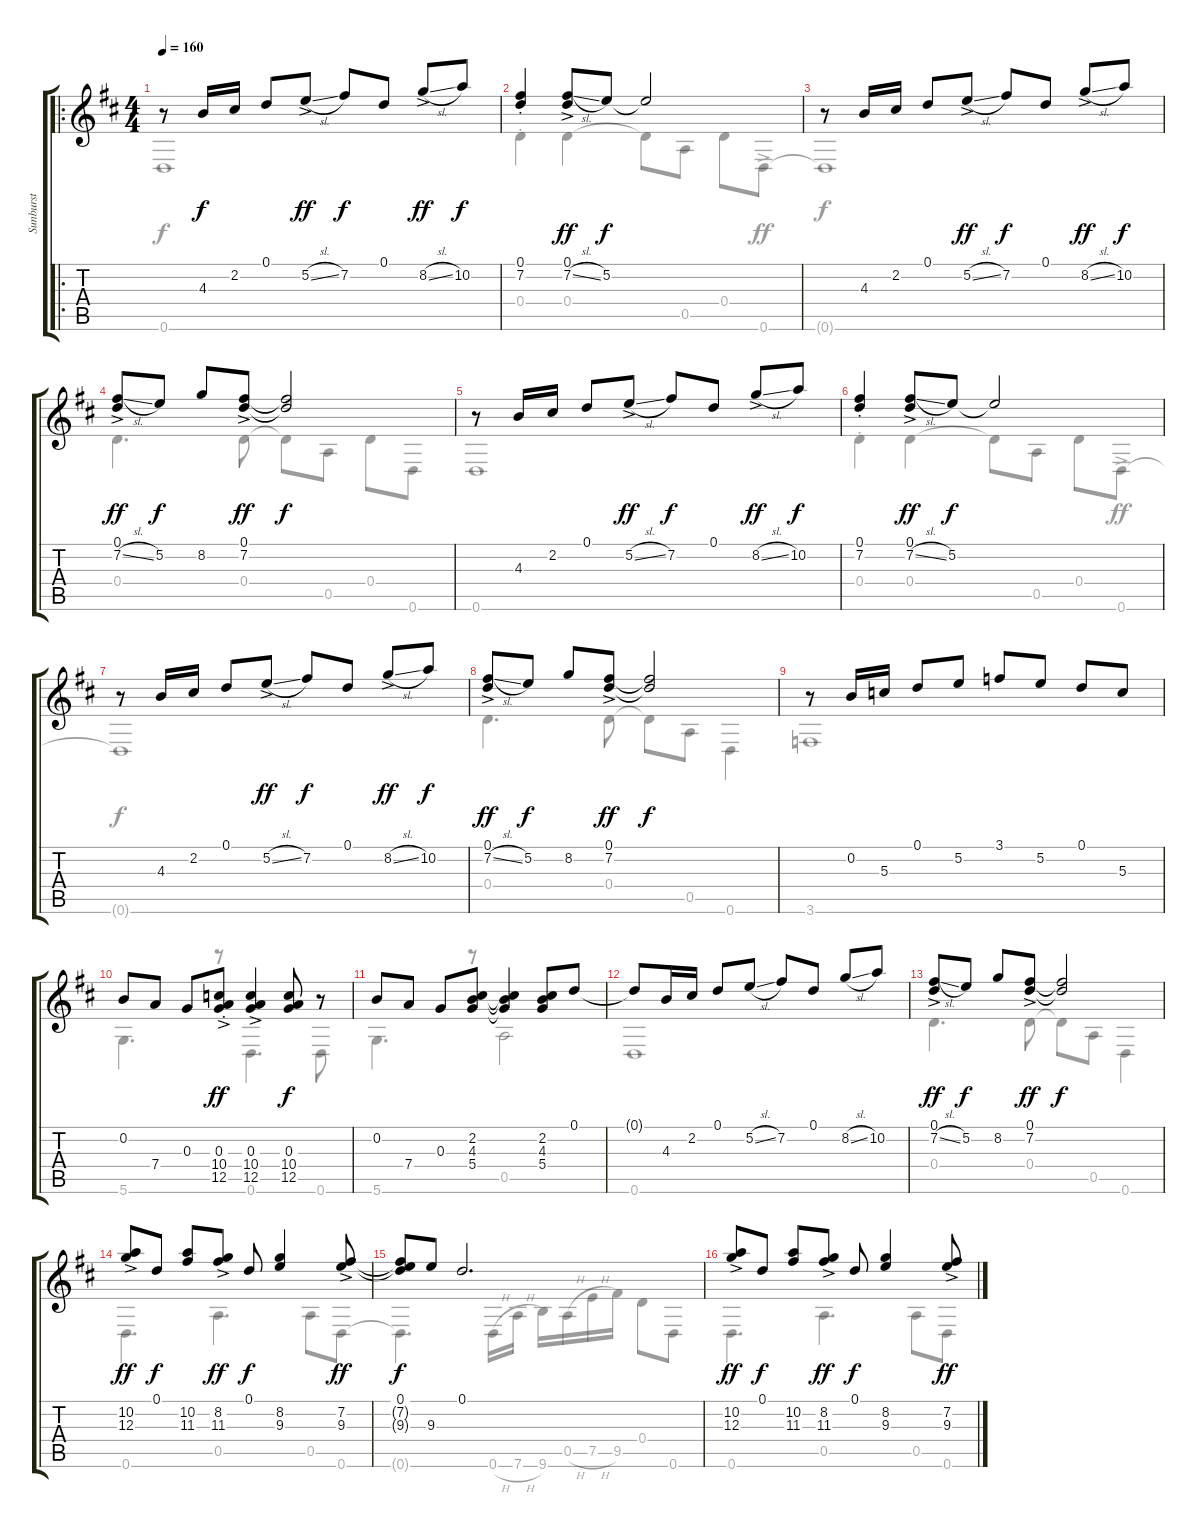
\track ("Sunburst" "Sunburst") {instrument acousticguitarnylon}
\staff {score tabs}
\tuning (D4 B3 G3 D3 A2 D2) {hide}
\voice
\ro
\ts (4 4)
\tempo 160
\clef g2
\ks d
r.8{dy f instrument acousticguitarnylon} 4.3.16 2.2.16 0.1.8 5.2{sl ac}.8{dy ff} 7.2.8{dy f} 0.1.8 8.2{sl ac}.8{dy ff} 10.2.8{dy f} |
(0.1{st} 7.2{st}).4 (0.1{ac} 7.2{sl ac}).8{dy ff} 5.2.8{dy f} 5.2{t}.2 |
r.8 4.3.16 2.2.16 0.1.8 5.2{sl ac}.8{dy ff} 7.2.8{dy f} 0.1.8 8.2{sl ac}.8{dy ff} 10.2.8{dy f} |
(0.1{ac} 7.2{sl ac}).8{dy ff} 5.2.8{dy f} 8.2.8 (0.1{ac} 7.2{ac}).8{dy ff} (0.1{t} 7.2{t}).2{dy f} |
r.8 4.3.16 2.2.16 0.1.8 5.2{sl ac}.8{dy ff} 7.2.8{dy f} 0.1.8 8.2{sl ac}.8{dy ff} 10.2.8{dy f} |
(0.1{st} 7.2{st}).4 (0.1{ac} 7.2{sl ac}).8{dy ff} 5.2.8{dy f} 5.2{t}.2 |
r.8 4.3.16 2.2.16 0.1.8 5.2{sl ac}.8{dy ff} 7.2.8{dy f} 0.1.8 8.2{sl ac}.8{dy ff} 10.2.8{dy f} |
(0.1{ac} 7.2{sl ac}).8{dy ff} 5.2.8{dy f} 8.2.8 (0.1{ac} 7.2{ac}).8{dy ff} (0.1{t} 7.2{t}).2{dy f} |
r.8 0.2.16 5.3.16 0.1.8 5.2.8 3.1.8 5.2.8 0.1.8 5.3.8 |
0.2.8 7.4.8 0.3.8 (0.3{ac st} 10.4{ac st} 12.5{ac st}).8{dy ff} (0.3{ac} 10.4{ac} 12.5{ac}).4 (0.3 10.4 12.5).8{dy f} r.8 |
0.2.8 7.4.8 0.3.8 (2.2 4.3 5.4).8 (2.2{t} 4.3{t} 5.4{t}).4 (2.2 4.3 5.4).8 0.1.8 |
0.1{t}.8 4.3.16 2.2.16 0.1.8 5.2{sl}.8 7.2.8 0.1.8 8.2{sl}.8 10.2.8 |
(0.1{ac} 7.2{sl ac}).8{dy ff} 5.2.8{dy f} 8.2.8 (0.1{ac} 7.2{ac}).8{dy ff} (0.1{t} 7.2{t}).2{dy f} |
(10.2{ac} 12.3{ac}).8{dy ff} 0.1.8{dy f} (10.2 11.3).8 (8.2{ac} 11.3{ac}).8{dy ff} 0.1.8{dy f} (8.2 9.3).4 (7.2{ac} 9.3{ac}).8{dy ff} |
(0.1 7.2{t} 9.3{t}).8{dy f} 9.3.8 0.1.2{d} |
(10.2{ac} 12.3{ac}).8{dy ff} 0.1.8{dy f} (10.2 11.3).8 (8.2{ac} 11.3{ac}).8{dy ff} 0.1.8{dy f} (8.2 9.3).4 (7.2{ac} 9.3{ac}).8{dy ff}
\voice
\clef g2
\ottava regular
\simile none
\ks d
0.6.1{dy f} |
0.4{st}.4 0.4.4 0.4{t}.8 0.5.8 0.4.8 0.6{ac}.8{dy ff} |
0.6{t}.1{dy f} |
0.4.4{d} 0.4.8 0.4{t}.8 0.5.8 0.4.8 0.6.8 |
0.6.1 |
0.4{st}.4 0.4.4 0.4{t}.8 0.5.8 0.4.8 0.6{ac}.8{dy ff} |
0.6{t}.1{dy f} |
0.4.4{d} 0.4.8 0.4{t}.8 0.5.8 0.6.4 |
3.6.1 |
5.6.4{d} r.8 0.6.4{d} 0.6.8 |
5.6.4{d} r.8 0.5.2 |
0.6.1 |
0.4.4{d} 0.4.8 0.4{t}.8 0.5.8 0.6.4 |
0.6.4{d} 0.5.4{d} 0.5.8 0.6.8 |
0.6{t}.4{d} 0.6{h}.16 7.6{h}.16 9.6.16 0.5{h}.16 7.5{h}.16 9.5.16 0.4.8 0.6.8 |
0.6.4{d} 0.5.4{d} 0.5.8 0.6.8
